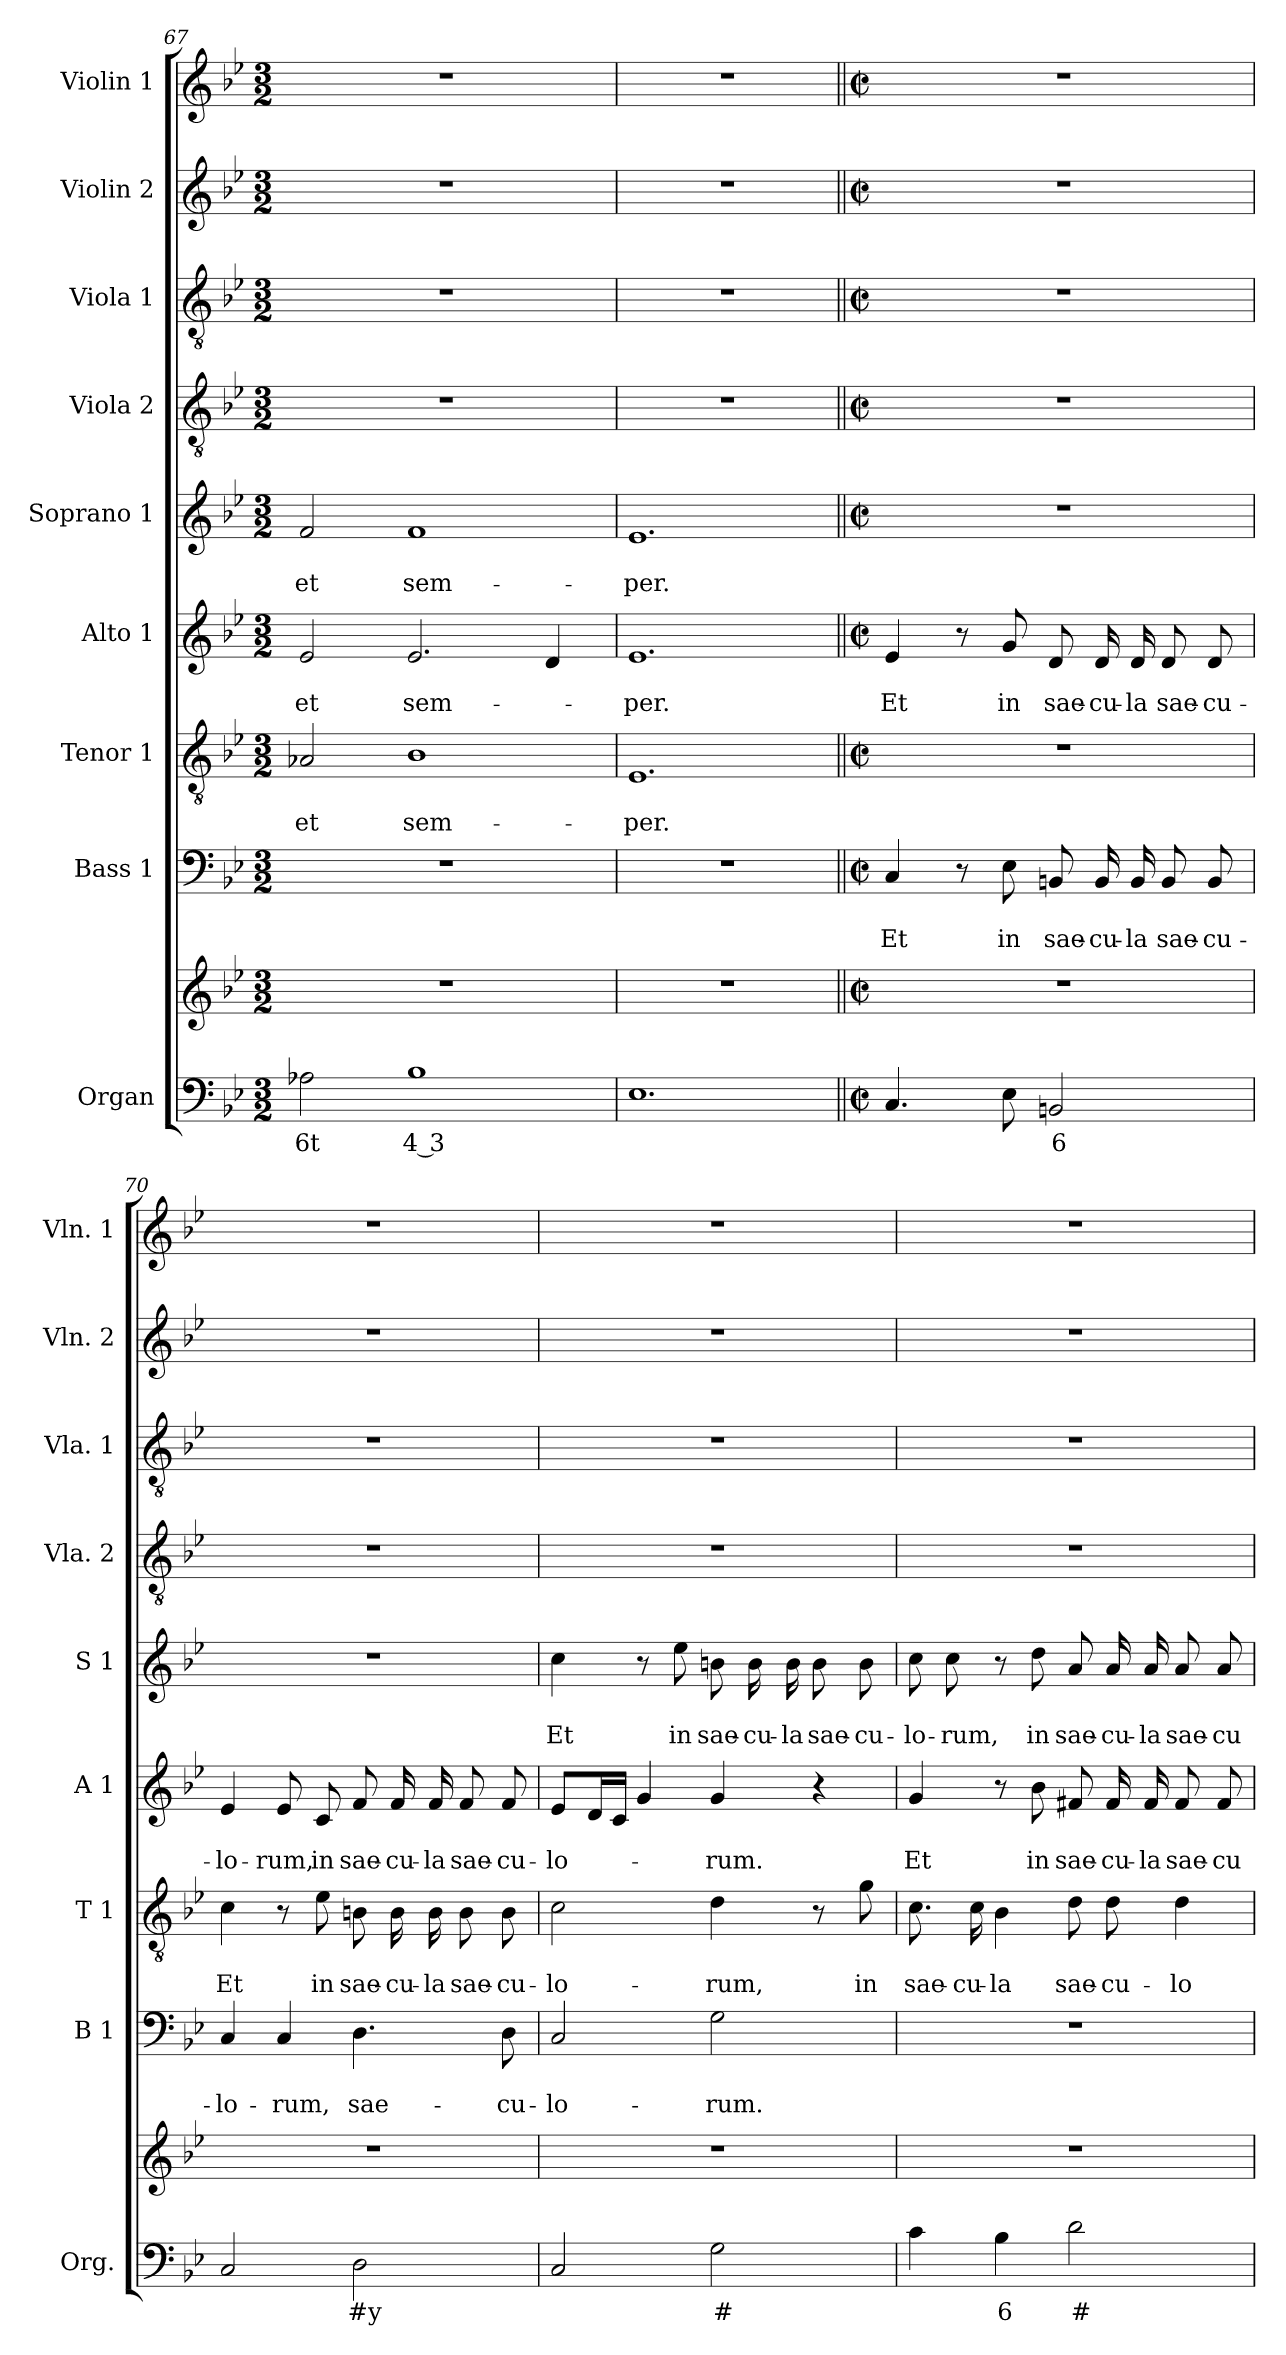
**kern	**text	**kern	**kern	**text	**text	**kern	**text	**text	**kern	**text	**text	**kern	**text	**text	**kern	**kern	**kern	**kern
*part9	*part9	*part9	*part8	*part8	*part8	*part7	*part7	*part7	*part6	*part6	*part6	*part5	*part5	*part5	*part4	*part3	*part2	*part1
*staff10	*staff10	*staff9	*staff8	*staff8	*staff8	*staff7	*staff7	*staff7	*staff6	*staff6	*staff6	*staff5	*staff5	*staff5	*staff4	*staff3	*staff2	*staff1
*I"Organ	*	*	*I"Bass 1	*	*	*I"Tenor 1	*	*	*I"Alto 1	*	*	*I"Soprano 1	*	*	*I"Viola 2	*I"Viola 1	*I"Violin 2	*I"Violin 1
*I'Org.	*	*	*I'B 1	*	*	*I'T 1	*	*	*I'A 1	*	*	*I'S 1	*	*	*I'Vla. 2	*I'Vla. 1	*I'Vln. 2	*I'Vln. 1
*clefF4	*	*clefG2	*clefF4	*	*	*clefGv2	*	*	*clefG2	*	*	*clefG2	*	*	*clefGv2	*clefGv2	*clefG2	*clefG2
*k[b-e-]	*	*k[b-e-]	*k[b-e-]	*	*	*k[b-e-]	*	*	*k[b-e-]	*	*	*k[b-e-]	*	*	*k[b-e-]	*k[b-e-]	*k[b-e-]	*k[b-e-]
*B-:	*	*B-:	*B-:	*	*	*B-:	*	*	*B-:	*	*	*B-:	*	*	*B-:	*B-:	*B-:	*B-:
*M3/2	*	*M3/2	*M3/2	*	*	*M3/2	*	*	*M3/2	*	*	*M3/2	*	*	*M3/2	*M3/2	*M3/2	*M3/2
=67	=67	=67	=67	=67	=67	=67	=67	=67	=67	=67	=67	=67	=67	=67	=67	=67	=67	=67
!	!LO:LY:b	!	!	!	!	!	!	!LO:LY:b	!	!	!LO:LY:b	!	!	!LO:LY:b	!	!	!	!
2A-X\	6t	1.r	1.r	.	.	2A-X/	.	et	2e-/	.	et	2f/	.	et	1.r	1.r	1.r	1.r
!	!LO:LY:b	!	!	!	!	!	!	!LO:LY:b	!	!	!LO:LY:b	!	!	!LO:LY:b	!	!	!	!
1B-	4 3	.	.	.	.	1B-	.	sem-	2.e-/	.	sem-	1f	.	sem-	.	.	.	.
.	.	.	.	.	.	.	.	.	4d/	.	.	.	.	.	.	.	.	.
=68	=68	=68	=68	=68	=68	=68	=68	=68	=68	=68	=68	=68	=68	=68	=68	=68	=68	=68
!	!	!	!	!	!	!	!	!LO:LY:b	!	!	!LO:LY:b	!	!	!LO:LY:b	!	!	!	!
1.E-	.	1.r	1.r	.	.	1.E-	.	-per.	1.e-	.	-per.	1.e-	.	-per.	1.r	1.r	1.r	1.r
!!LO:LB:g=z
=69||	=69||	=69||	=69||	=69||	=69||	=69||	=69||	=69||	=69||	=69||	=69||	=69||	=69||	=69||	=69||	=69||	=69||	=69||
*M2/2	*	*M2/2	*M2/2	*	*	*M2/2	*	*	*M2/2	*	*	*M2/2	*	*	*M2/2	*M2/2	*M2/2	*M2/2
*met(c|)	*	*met(c|)	*met(c|)	*	*	*met(c|)	*	*	*met(c|)	*	*	*met(c|)	*	*	*met(c|)	*met(c|)	*met(c|)	*met(c|)
!	!	!	!	!	!LO:LY:b	!	!	!	!	!	!LO:LY:b	!	!	!	!	!	!	!
4.C/	.	1r	4C/	.	Et	1r	.	.	4e-/	.	Et	1r	.	.	1r	1r	1r	1r
.	.	.	8r	.	.	.	.	.	8r	.	.	.	.	.	.	.	.	.
!	!	!	!	!	!LO:LY:b	!	!	!	!	!	!LO:LY:b	!	!	!	!	!	!	!
8E-\	.	.	8E-\	.	in	.	.	.	8g/	.	in	.	.	.	.	.	.	.
!	!LO:LY:b	!	!	!	!LO:LY:b	!	!	!	!	!	!LO:LY:b	!	!	!	!	!	!	!
2BBn/	6	.	8BBn/	.	sae-	.	.	.	8d/	.	sae-	.	.	.	.	.	.	.
!	!	!	!	!	!LO:LY:b	!	!	!	!	!	!LO:LY:b	!	!	!	!	!	!	!
.	.	.	16BB/	.	-cu-	.	.	.	16d/	.	-cu-	.	.	.	.	.	.	.
!	!	!	!	!	!LO:LY:b	!	!	!	!	!	!LO:LY:b	!	!	!	!	!	!	!
.	.	.	16BB/	.	-la	.	.	.	16d/	.	-la	.	.	.	.	.	.	.
!	!	!	!	!	!LO:LY:b	!	!	!	!	!	!LO:LY:b	!	!	!	!	!	!	!
.	.	.	8BB/	.	sae-	.	.	.	8d/	.	sae-	.	.	.	.	.	.	.
!	!	!	!	!	!LO:LY:b	!	!	!	!	!	!LO:LY:b	!	!	!	!	!	!	!
.	.	.	8BB/	.	-cu-	.	.	.	8d/	.	-cu-	.	.	.	.	.	.	.
=70	=70	=70	=70	=70	=70	=70	=70	=70	=70	=70	=70	=70	=70	=70	=70	=70	=70	=70
!	!	!	!	!	!LO:LY:b	!	!	!LO:LY:b	!	!	!LO:LY:b	!	!	!	!	!	!	!
2C/	.	1r	4C/	.	-lo-	4c\	.	Et	4e-/	.	-lo-	1r	.	.	1r	1r	1r	1r
!	!	!	!	!	!LO:LY:b	!	!	!	!	!	!LO:LY:b	!	!	!	!	!	!	!
.	.	.	4C/	.	-rum,	8r	.	.	8e-/	.	-rum,	.	.	.	.	.	.	.
!	!	!	!	!	!	!	!	!LO:LY:b	!	!	!LO:LY:b	!	!	!	!	!	!	!
.	.	.	.	.	.	8e-\	.	in	8c/	.	in	.	.	.	.	.	.	.
!	!LO:LY:b	!	!	!	!LO:LY:b	!	!	!LO:LY:b	!	!	!LO:LY:b	!	!	!	!	!	!	!
2D\	#y	.	4.D\	.	sae-	8Bn\	.	sae-	8f/	.	sae-	.	.	.	.	.	.	.
!	!	!	!	!	!	!	!	!LO:LY:b	!	!	!LO:LY:b	!	!	!	!	!	!	!
.	.	.	.	.	.	16B\	.	-cu-	16f/	.	-cu-	.	.	.	.	.	.	.
!	!	!	!	!	!	!	!	!LO:LY:b	!	!	!LO:LY:b	!	!	!	!	!	!	!
.	.	.	.	.	.	16B\	.	-la	16f/	.	-la	.	.	.	.	.	.	.
!	!	!	!	!	!	!	!	!LO:LY:b	!	!	!LO:LY:b	!	!	!	!	!	!	!
.	.	.	.	.	.	8B\	.	sae-	8f/	.	sae-	.	.	.	.	.	.	.
!	!	!	!	!	!LO:LY:b	!	!	!LO:LY:b	!	!	!LO:LY:b	!	!	!	!	!	!	!
.	.	.	8D\	.	-cu-	8B\	.	-cu-	8f/	.	-cu-	.	.	.	.	.	.	.
=71	=71	=71	=71	=71	=71	=71	=71	=71	=71	=71	=71	=71	=71	=71	=71	=71	=71	=71
!	!	!	!	!	!LO:LY:b	!	!	!LO:LY:b	!	!	!LO:LY:b	!	!	!LO:LY:b	!	!	!	!
2C/	.	1r	2C/	.	-lo-	2c\	.	-lo-	8e-/L	.	-lo-	4cc\	.	Et	1r	1r	1r	1r
.	.	.	.	.	.	.	.	.	16d/L	.	.	.	.	.	.	.	.	.
.	.	.	.	.	.	.	.	.	16c/JJ	.	.	.	.	.	.	.	.	.
.	.	.	.	.	.	.	.	.	4g/	.	.	8r	.	.	.	.	.	.
!	!	!	!	!	!	!	!	!	!	!	!	!	!	!LO:LY:b	!	!	!	!
.	.	.	.	.	.	.	.	.	.	.	.	8ee-\	.	in	.	.	.	.
!	!LO:LY:b	!	!	!	!LO:LY:b	!	!	!LO:LY:b	!	!	!LO:LY:b	!	!	!LO:LY:b	!	!	!	!
2G\	#	.	2G\	.	-rum.	4d\	.	-rum,	4g/	.	-rum.	8bn\	.	sae-	.	.	.	.
!	!	!	!	!	!	!	!	!	!	!	!	!	!	!LO:LY:b	!	!	!	!
.	.	.	.	.	.	.	.	.	.	.	.	16b\	.	-cu-	.	.	.	.
!	!	!	!	!	!	!	!	!	!	!	!	!	!	!LO:LY:b	!	!	!	!
.	.	.	.	.	.	.	.	.	.	.	.	16b\	.	-la	.	.	.	.
!	!	!	!	!	!	!	!	!	!	!	!	!	!	!LO:LY:b	!	!	!	!
.	.	.	.	.	.	8r	.	.	4r	.	.	8b\	.	sae-	.	.	.	.
!	!	!	!	!	!	!	!	!LO:LY:b	!	!	!	!	!	!LO:LY:b	!	!	!	!
.	.	.	.	.	.	8g\	.	in	.	.	.	8b\	.	-cu-	.	.	.	.
=72	=72	=72	=72	=72	=72	=72	=72	=72	=72	=72	=72	=72	=72	=72	=72	=72	=72	=72
!	!	!	!	!	!	!	!	!LO:LY:b	!	!	!LO:LY:b	!	!	!LO:LY:b	!	!	!	!
4c\	.	1r	1r	.	.	8.c\	.	sae-	4g/	.	Et	8cc\	.	-lo-	1r	1r	1r	1r
!	!	!	!	!	!	!	!	!	!	!	!	!	!	!LO:LY:b	!	!	!	!
.	.	.	.	.	.	.	.	.	.	.	.	8cc\	.	-rum,	.	.	.	.
!	!	!	!	!	!	!	!	!LO:LY:b	!	!	!	!	!	!	!	!	!	!
.	.	.	.	.	.	16c\	.	-cu-	.	.	.	.	.	.	.	.	.	.
!	!LO:LY:b	!	!	!	!	!	!	!LO:LY:b	!	!	!	!	!	!	!	!	!	!
4B-\	6	.	.	.	.	4B-\	.	-la	8r	.	.	8r	.	.	.	.	.	.
!	!	!	!	!	!	!	!	!	!	!	!LO:LY:b	!	!	!LO:LY:b	!	!	!	!
.	.	.	.	.	.	.	.	.	8b-\	.	in	8dd\	.	in	.	.	.	.
!	!LO:LY:b	!	!	!	!	!	!	!LO:LY:b	!	!	!LO:LY:b	!	!	!LO:LY:b	!	!	!	!
2d\	#	.	.	.	.	8d\	.	sae-	8f#X/	.	sae-	8a/	.	sae-	.	.	.	.
!	!	!	!	!	!	!	!	!LO:LY:b	!	!	!LO:LY:b	!	!	!LO:LY:b	!	!	!	!
.	.	.	.	.	.	8d\	.	-cu-	16f#/	.	-cu-	16a/	.	-cu-	.	.	.	.
!	!	!	!	!	!	!	!	!	!	!	!LO:LY:b	!	!	!LO:LY:b	!	!	!	!
.	.	.	.	.	.	.	.	.	16f#/	.	-la	16a/	.	-la	.	.	.	.
!	!	!	!	!	!	!	!	!LO:LY:b	!	!	!LO:LY:b	!	!	!LO:LY:b	!	!	!	!
.	.	.	.	.	.	4d\	.	-lo-	8f#/	.	sae-	8a/	.	sae-	.	.	.	.
!	!	!	!	!	!	!	!	!	!	!	!LO:LY:b	!	!	!LO:LY:b	!	!	!	!
.	.	.	.	.	.	.	.	.	8f#/	.	-cu-	8a/	.	-cu-	.	.	.	.
=	=	=	=	=	=	=	=	=	=	=	=	=	=	=	=	=	=	=
*-	*-	*-	*-	*-	*-	*-	*-	*-	*-	*-	*-	*-	*-	*-	*-	*-	*-	*-
